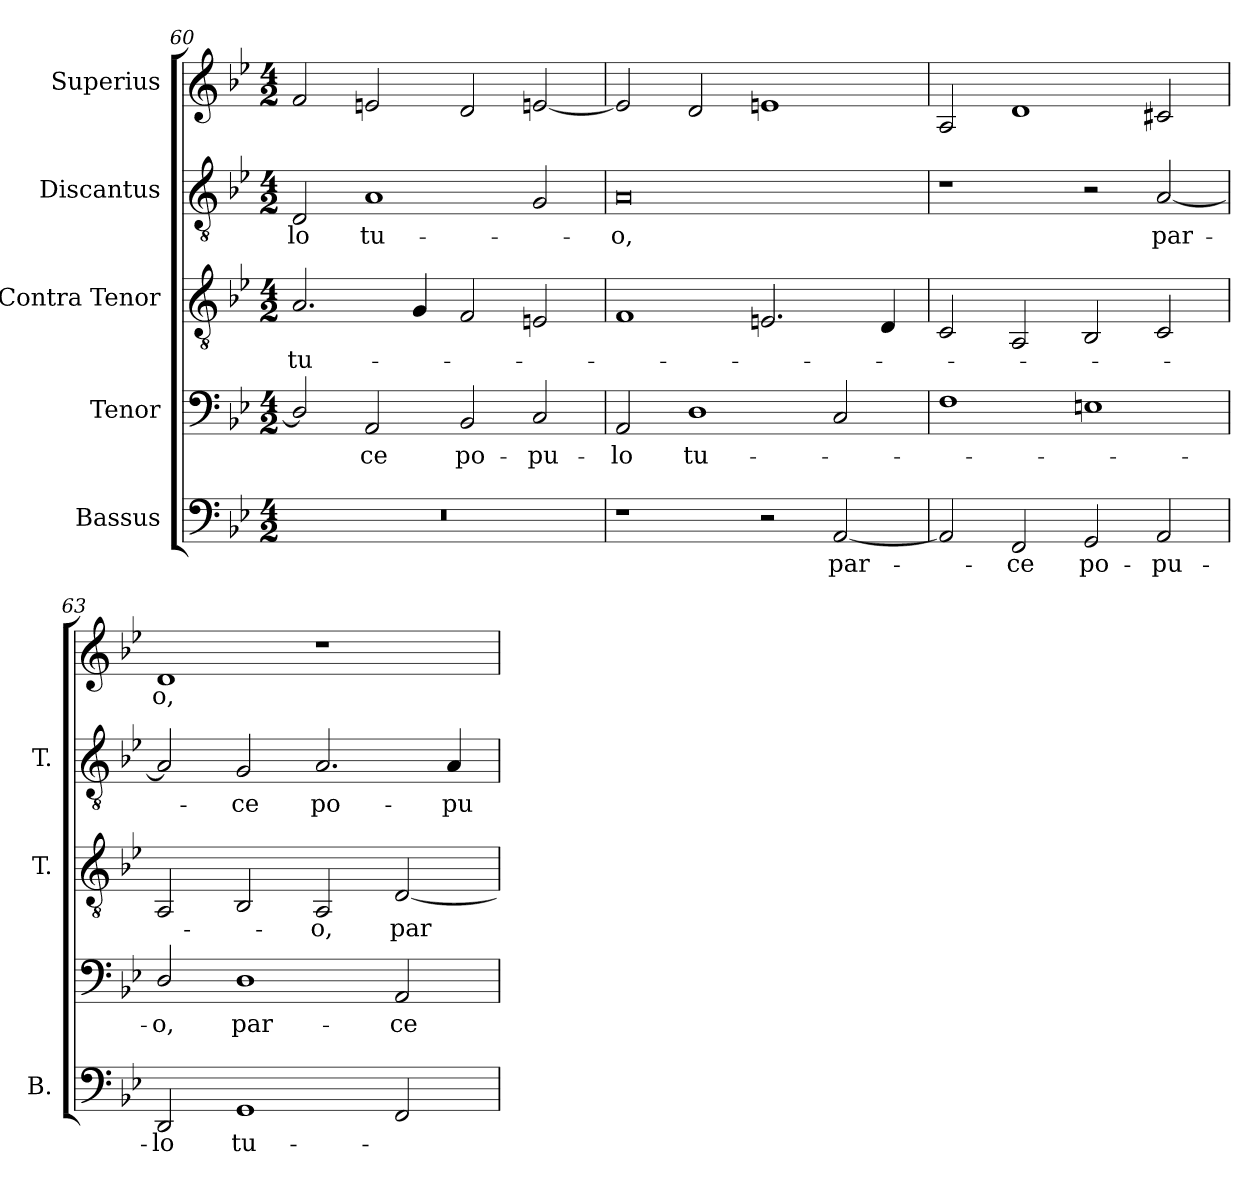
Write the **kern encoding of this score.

**kern	**text	**kern	**text	**kern	**text	**kern	**text	**kern	**text
*part5	*part5	*part4	*part4	*part3	*part3	*part2	*part2	*part1	*part1
*staff5	*staff5	*staff4	*staff4	*staff3	*staff3	*staff2	*staff2	*staff1	*staff1
*I"Bassus	*	*I"Tenor	*	*I"Contra Tenor	*	*I"Discantus	*	*I"Superius	*
*I'B.	*	*	*	*I'T.	*	*I'T.	*	*	*
!!LO:LB:g=z
*clefF4	*	*clefF4	*	*clefGv2	*	*clefGv2	*	*clefG2	*
*	*	*	*	*ITrd7c12	*	*ITrd7c12	*	*	*
*k[b-e-]	*	*k[b-e-]	*	*k[b-e-]	*	*k[b-e-]	*	*k[b-e-]	*
*B-:	*	*B-:	*	*B-:	*	*B-:	*	*B-:	*
*M4/2	*	*M4/2	*	*M4/2	*	*M4/2	*	*M4/2	*
=60	=60	=60	=60	=60	=60	=60	=60	=60	=60
!LO:N:vis=1	!	!	!	!	!	!	!	!	!
!	!	!	!	!	!LO:LY:b:color=#000000	!	!	!	!
!	!	!	!	!	!	!	!LO:LY:b:color=#000000	!	!
0r	.	2Di/]	.	2.AAi/	tu-	2DDi/	-lo	2fi/	.
!	!	!	!LO:LY:b:color=#000000	!	!	!	!	!	!
!	!	!	!	!	!	!	!LO:LY:b:color=#000000	!	!
.	.	2AAi/	-ce	.	.	1AAi	tu-	2eni/	.
.	.	.	.	4GGi/	.	.	.	.	.
!	!	!	!LO:LY:b:color=#000000	!	!	!	!	!	!
.	.	2BB-i/	po-	2FFi/	.	.	.	2di/	.
!	!	!	!LO:LY:b:color=#000000	!	!	!	!	!	!
.	.	2Ci/	-pu-	2EEni/	.	2GGi/	.	[<2eni/	.
=61	=61	=61	=61	=61	=61	=61	=61	=61	=61
!	!	!	!LO:LY:b:color=#000000	!	!	!	!	!	!
!	!	!	!	!	!	!	!LO:LY:b:color=#000000	!	!
1r	.	2AAi/	-lo	1FFi	.	0AAi	-o,	2ei/]	.
!	!	!	!LO:LY:b:color=#000000	!	!	!	!	!	!
.	.	1Di	tu-	.	.	.	.	2di/	.
2r	.	.	.	2.EEni/	.	.	.	1eni	.
!	!LO:LY:b:color=#000000	!	!	!	!	!	!	!	!
[<2AAi/	par-	2Ci/	.	.	.	.	.	.	.
.	.	.	.	4DDi/	.	.	.	.	.
=62	=62	=62	=62	=62	=62	=62	=62	=62	=62
2AAi/]	.	1Fi	.	2CCi/	.	1r	.	2Ai/	.
!	!LO:LY:b:color=#000000	!	!	!	!	!	!	!	!
2FFi/	-ce	.	.	2AAAi/	.	.	.	1di	.
!	!LO:LY:b:color=#000000	!	!	!	!	!	!	!	!
2GGi/	po-	1Eni	.	2BBB-i/	.	2r	.	.	.
!	!LO:LY:b:color=#000000	!	!	!	!	!	!	!	!
!	!	!	!	!	!	!	!LO:LY:b:color=#000000	!	!
2AAi/	-pu-	.	.	2CCi/	.	[<2AAi/	par-	2c#Xi/	.
=63	=63	=63	=63	=63	=63	=63	=63	=63	=63
!	!LO:LY:b:color=#000000	!	!	!	!	!	!	!	!
!	!	!	!LO:LY:b:color=#000000	!	!	!	!	!	!
!	!	!	!	!	!	!	!	!	!LO:LY:b:color=#000000
2DDi/	-lo	2Di/	-o,	2AAAi/	.	2AAi/]	.	1di	-o,
!	!LO:LY:b:color=#000000	!	!	!	!	!	!	!	!
!	!	!	!LO:LY:b:color=#000000	!	!	!	!	!	!
!	!	!	!	!	!	!	!LO:LY:b:color=#000000	!	!
1GGi	tu-	1Di	par-	2BBB-i/	.	2GGi/	-ce	.	.
!	!	!	!	!	!LO:LY:b:color=#000000	!	!	!	!
!	!	!	!	!	!	!	!LO:LY:b:color=#000000	!	!
.	.	.	.	2AAAi/	-o,	2.AAi/	po-	1r	.
!	!	!	!LO:LY:b:color=#000000	!	!	!	!	!	!
!	!	!	!	!	!LO:LY:b:color=#000000	!	!	!	!
2FFi/	.	2AAi/	-ce	[<2DDi/	par-	.	.	.	.
!	!	!	!	!	!	!	!LO:LY:b:color=#000000	!	!
.	.	.	.	.	.	4AAi/	-pu-	.	.
=	=	=	=	=	=	=	=	=	=
*-	*-	*-	*-	*-	*-	*-	*-	*-	*-
